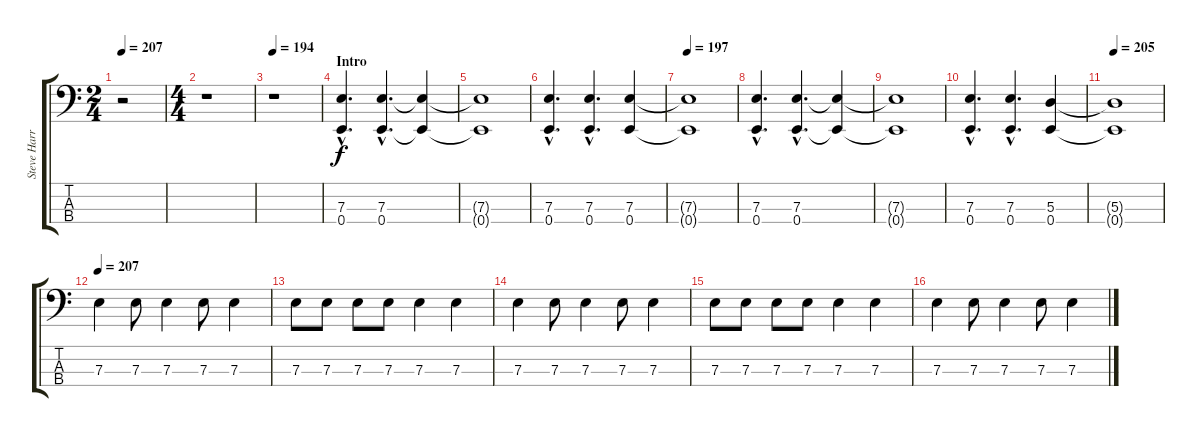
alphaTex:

\track ("Steve Harris" "Steve Harr") {instrument electricbassfinger}
\staff {score tabs}
\tuning (G2 D2 A1 E1) {hide}
\ts (2 4)
\tempo 207
\tempo 192
\tempo 207
\clef f4
\ks c
r.2{dy f instrument electricbassfinger} |
\ts (4 4)
r.1 |
\tempo 194
r.1 |
\section ("" "Intro")
(7.3{hac} 0.4{hac}).4{d} (7.3{hac} 0.4{hac}).4{d} (7.3{t} 0.4{t}).4 |
(7.3{t} 0.4{t}).1 |
(7.3{hac} 0.4{hac}).4{d} (7.3{hac} 0.4{hac}).4{d} (7.3 0.4).4 |
\tempo 197
(7.3{t} 0.4{t}).1 |
(7.3{hac} 0.4{hac}).4{d} (7.3{hac} 0.4{hac}).4{d} (7.3{t} 0.4{t}).4 |
(7.3{t} 0.4{t}).1 |
(7.3{hac} 0.4{hac}).4{d} (7.3{hac} 0.4{hac}).4{d} (5.3 0.4).4 |
\tempo 205
(5.3{t} 0.4{t}).1 |
\tempo 207
7.3.4 7.3.8 7.3.4 7.3.8 7.3.4 |
7.3.8 7.3.8 7.3.8 7.3.8 7.3.4 7.3.4 |
7.3.4 7.3.8 7.3.4 7.3.8 7.3.4 |
7.3.8 7.3.8 7.3.8 7.3.8 7.3.4 7.3.4 |
7.3.4 7.3.8 7.3.4 7.3.8 7.3.4
